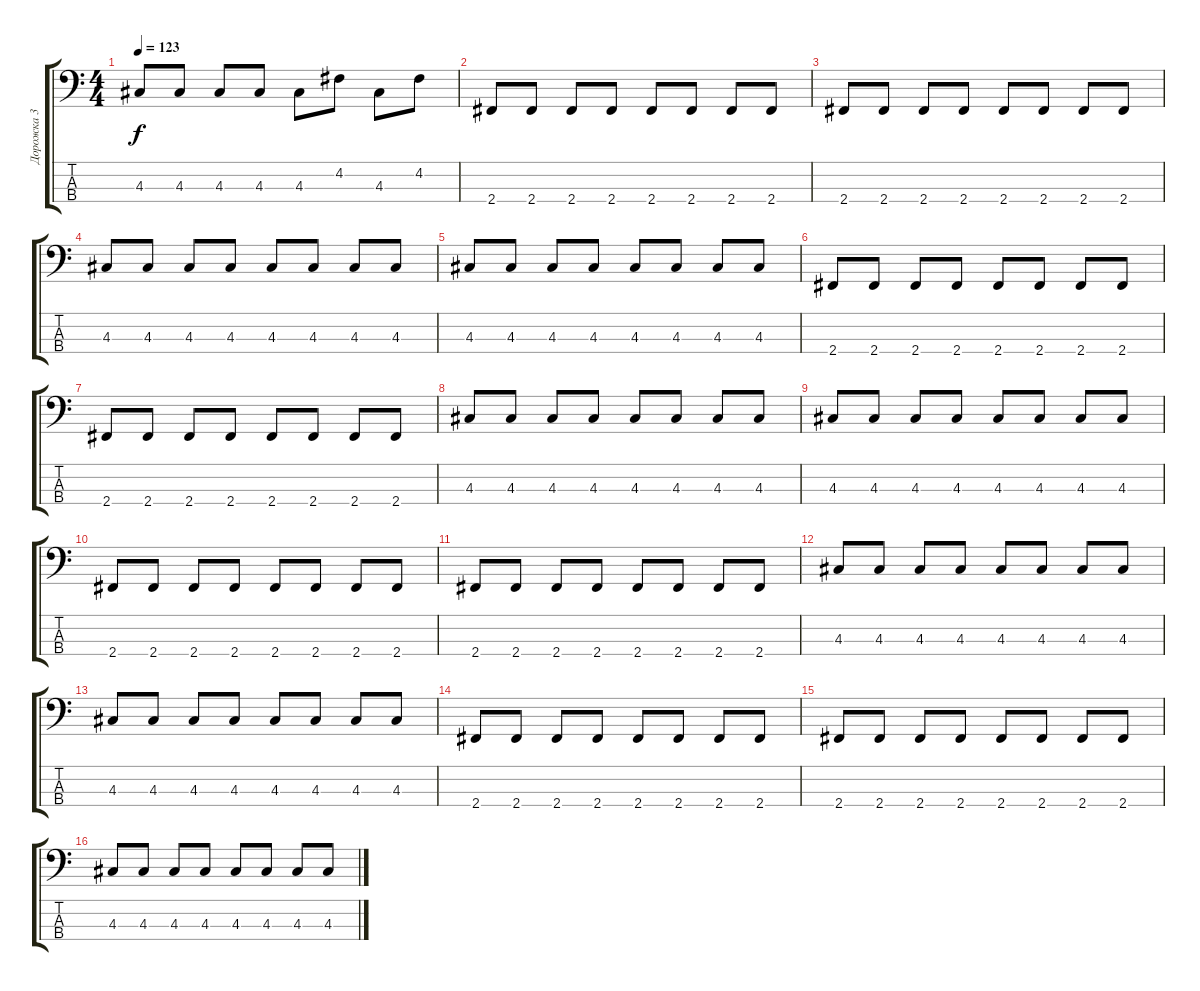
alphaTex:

\track ("Дорожка 3" "Дорожка 3") {instrument electricbassfinger}
\staff {score tabs}
\tuning (G2 D2 A1 E1) {hide}
\ts (4 4)
\tempo 123
\clef f4
\ks c
4.3.8{dy f} 4.3.8 4.3.8 4.3.8 4.3.8 4.2.8 4.3.8 4.2.8 |
2.4.8 2.4.8 2.4.8 2.4.8 2.4.8 2.4.8 2.4.8 2.4.8 |
2.4.8 2.4.8 2.4.8 2.4.8 2.4.8 2.4.8 2.4.8 2.4.8 |
4.3.8 4.3.8 4.3.8 4.3.8 4.3.8 4.3.8 4.3.8 4.3.8 |
4.3.8 4.3.8 4.3.8 4.3.8 4.3.8 4.3.8 4.3.8 4.3.8 |
2.4.8 2.4.8 2.4.8 2.4.8 2.4.8 2.4.8 2.4.8 2.4.8 |
2.4.8 2.4.8 2.4.8 2.4.8 2.4.8 2.4.8 2.4.8 2.4.8 |
4.3.8 4.3.8 4.3.8 4.3.8 4.3.8 4.3.8 4.3.8 4.3.8 |
4.3.8 4.3.8 4.3.8 4.3.8 4.3.8 4.3.8 4.3.8 4.3.8 |
2.4.8 2.4.8 2.4.8 2.4.8 2.4.8 2.4.8 2.4.8 2.4.8 |
2.4.8 2.4.8 2.4.8 2.4.8 2.4.8 2.4.8 2.4.8 2.4.8 |
4.3.8 4.3.8 4.3.8 4.3.8 4.3.8 4.3.8 4.3.8 4.3.8 |
4.3.8 4.3.8 4.3.8 4.3.8 4.3.8 4.3.8 4.3.8 4.3.8 |
2.4.8 2.4.8 2.4.8 2.4.8 2.4.8 2.4.8 2.4.8 2.4.8 |
2.4.8 2.4.8 2.4.8 2.4.8 2.4.8 2.4.8 2.4.8 2.4.8 |
4.3.8 4.3.8 4.3.8 4.3.8 4.3.8 4.3.8 4.3.8 4.3.8
